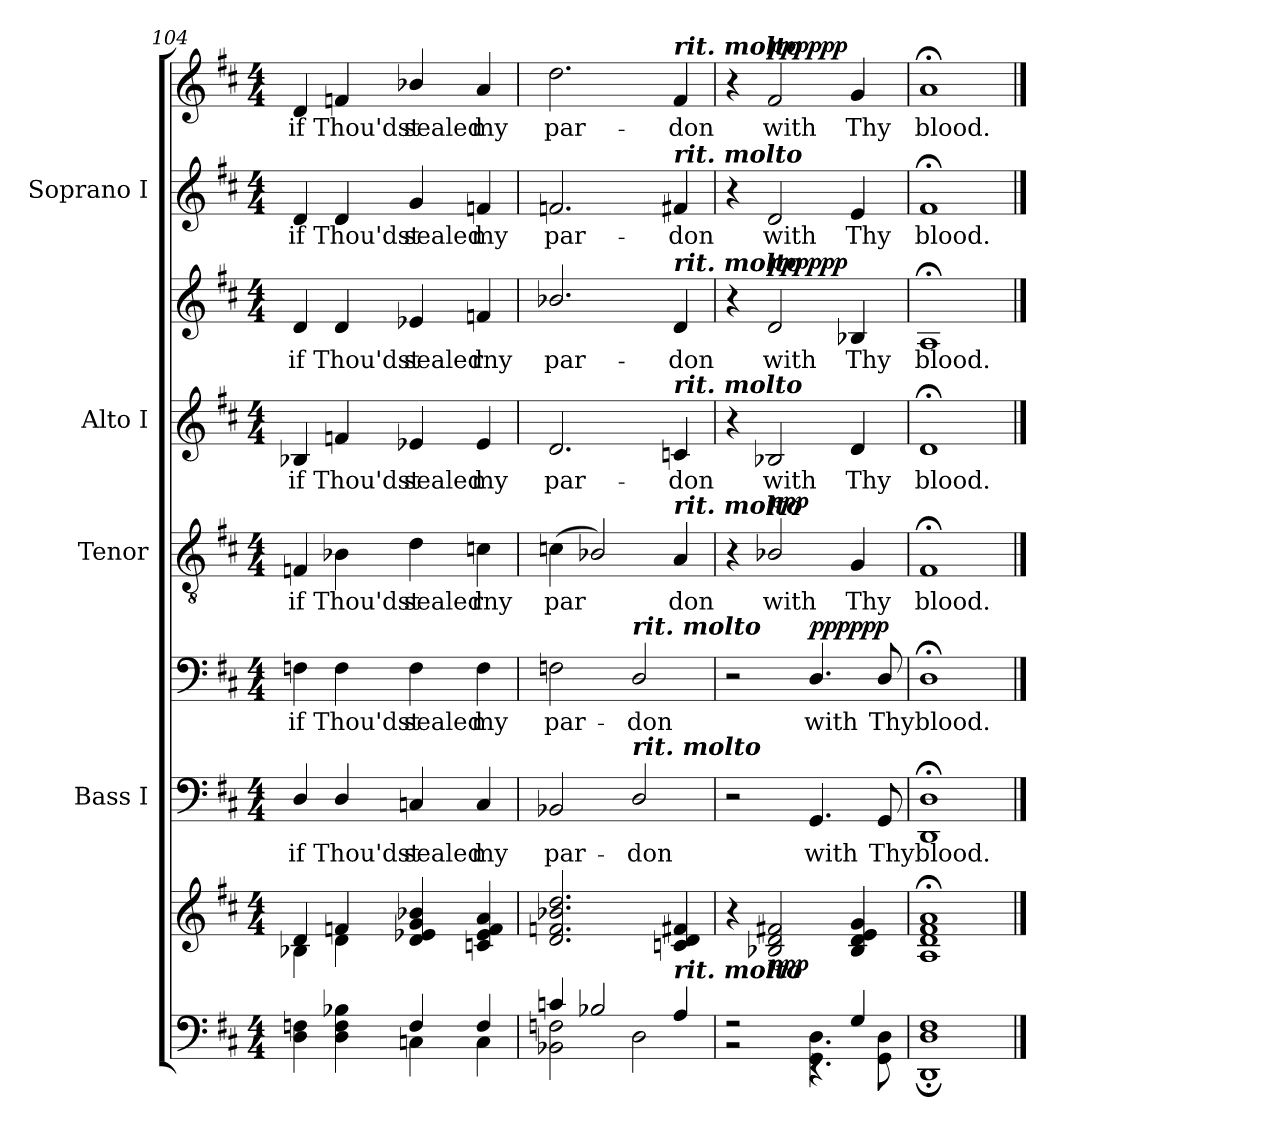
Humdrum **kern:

**kern	**kern	**dynam	**kern	**text	**kern	**text	**dynam	**kern	**text	**dynam	**kern	**text	**kern	**text	**dynam	**kern	**text	**kern	**text	**dynam
*part5	*part5	*part5	*part4	*part4	*part4	*part4	*part4	*part3	*part3	*part3	*part2	*part2	*part2	*part2	*part2	*part1	*part1	*part1	*part1	*part1
*staff9	*staff8	*staff8/9	*staff7	*staff7	*staff6	*staff6	*staff6/7	*staff5	*staff5	*staff5	*staff4	*staff4	*staff3	*staff3	*staff3/4	*staff2	*staff2	*staff1	*staff1	*staff1/2
*	*	*	*I"Bass I	*	*	*	*	*I"Tenor	*	*	*I"Alto I	*	*	*	*	*I"Soprano I	*	*	*	*
*	*	*	*I'B	*	*	*	*	*I'T	*	*	*I'A	*	*	*	*	*I'S	*	*	*	*
!!LO:LB:g=z
*clefF4	*clefG2	*	*clefF4	*	*clefF4	*	*	*clefGv2	*	*	*clefG2	*	*clefG2	*	*	*clefG2	*	*clefG2	*	*
*k[f#c#]	*k[f#c#]	*	*k[f#c#]	*	*k[f#c#]	*	*	*k[f#c#]	*	*	*k[f#c#]	*	*k[f#c#]	*	*	*k[f#c#]	*	*k[f#c#]	*	*
*D:	*D:	*	*D:	*	*D:	*	*	*D:	*	*	*D:	*	*D:	*	*	*D:	*	*D:	*	*
*M4/4	*M4/4	*	*M4/4	*	*M4/4	*	*	*M4/4	*	*	*M4/4	*	*M4/4	*	*	*M4/4	*	*M4/4	*	*
=104	=104	=104	=104	=104	=104	=104	=104	=104	=104	=104	=104	=104	=104	=104	=104	=104	=104	=104	=104	=104
*^	*^	*	*	*	*	*	*	*	*	*	*	*	*	*	*	*	*	*	*	*
!	!	!	!	!	!	!LO:LY:b	!	!LO:LY:b	!	!	!LO:LY:b	!	!	!LO:LY:b	!	!LO:LY:b	!	!	!LO:LY:b	!	!LO:LY:b	!
4D\ 4Fn\	2ryy	4d/	4B-X\	.	4D/	if	4Fn\	if	.	4Fn/	if	.	4B-X/	if	4d/	if	.	4d/	if	4d/	if	.
!	!	!	!	!	!	!LO:LY:b	!	!LO:LY:b	!	!	!LO:LY:b	!	!	!LO:LY:b	!	!LO:LY:b	!	!	!LO:LY:b	!	!LO:LY:b	!
4D\ 4F\ 4B-X\	.	4fn/	4d\	.	4D/	Thou'dst	4F\	Thou'dst	.	4B-X\	Thou'dst	.	4fn/	Thou'dst	4d/	Thou'dst	.	4d/	Thou'dst	4fn/	Thou'dst	.
!	!	!	!	!	!	!LO:LY:b	!	!LO:LY:b	!	!	!LO:LY:b	!	!	!LO:LY:b	!	!LO:LY:b	!	!	!LO:LY:b	!	!LO:LY:b	!
4F/	4Cn\	4d/ 4e-X/ 4g/ 4b-X/	2ryy	.	4Cn/	sealed	4F\	sealed	.	4d\	sealed	.	4e-X/	sealed	4e-X/	sealed	.	4g/	sealed	4b-X/	sealed	.
!	!	!	!	!	!	!LO:LY:b	!	!LO:LY:b	!	!	!LO:LY:b	!	!	!LO:LY:b	!	!LO:LY:b	!	!	!LO:LY:b	!	!LO:LY:b	!
4F/	4C\	4cn/ 4e-/ 4f/ 4a/	.	.	4C/	my	4F\	my	.	4cn\	rny	.	4e-/	my	4fn/	rny	.	4fn/	my	4a/	my	.
=105	=105	=105	=105	=105	=105	=105	=105	=105	=105	=105	=105	=105	=105	=105	=105	=105	=105	=105	=105	=105	=105	=105
!	!	!	!	!	!	!LO:LY:b	!	!LO:LY:b	!	!	!LO:LY:b	!	!	!LO:LY:b	!	!LO:LY:b	!	!	!LO:LY:b	!	!LO:LY:b	!
4cn/	2BB-X\ 2Fn\	2.d/ 2.fn/ 2.b-X/ 2.dd/	2ryy	.	2BB-X/	par-	2Fn\	par-	.	(>4cn\	par­	.	2.d/	par-	2.b-X/	par-	.	2.fn/	par-	2.dd\	par-	.
2B-X/	.	.	.	.	.	.	.	.	.	2B-X/)	.	.	.	.	.	.	.	.	.	.	.	.
!	!	!	!	!	!	!	!LO:TX:a:Bi:t=rit. molto	!	!	!	!	!	!	!	!	!	!	!	!	!	!	!
!	!	!	!	!	!LO:TX:a:Bi:t=rit. molto	!	!	!	!	!	!	!	!	!	!	!	!	!	!	!	!	!
!	!	!	!	!	!	!LO:LY:b	!	!LO:LY:b	!	!	!	!	!	!	!	!	!	!	!	!	!	!
.	2D\	.	2ryy	.	2D/	-don	2D/	-don	.	.	.	.	.	.	.	.	.	.	.	.	.	.
!	!	!	!	!	!	!	!	!	!	!	!	!	!	!	!	!	!	!	!	!LO:TX:a:Bi:t=rit. molto	!	!
!	!	!	!	!	!	!	!	!	!	!	!	!	!	!	!	!	!	!LO:TX:a:Bi:t=rit. molto	!	!	!	!
!	!	!	!	!	!	!	!	!	!	!	!	!	!	!	!LO:TX:a:Bi:t=rit. molto	!	!	!	!	!	!	!
!	!	!	!	!	!	!	!	!	!	!	!	!	!LO:TX:a:Bi:t=rit. molto	!	!	!	!	!	!	!	!	!
!	!	!	!	!	!	!	!	!	!	!LO:TX:a:Bi:t=rit. molto	!	!	!	!	!	!	!	!	!	!	!	!
!LO:TX:a:Bi:t=rit. molto	!	!	!	!	!	!	!	!	!	!	!	!	!	!	!	!	!	!	!	!	!	!
!	!	!	!	!	!	!	!	!	!	!	!LO:LY:b	!	!	!LO:LY:b	!	!LO:LY:b	!	!	!LO:LY:b	!	!LO:LY:b	!
4A/	.	4cn/ 4d/ 4f#X/	.	.	.	.	.	.	.	4A/	don	.	4cn/	-don	4d/	-don	.	4f#X/	-don	4f#i/	-don	.
=106	=106	=106	=106	=106	=106	=106	=106	=106	=106	=106	=106	=106	=106	=106	=106	=106	=106	=106	=106	=106	=106	=106
2r	2r	4r	2ryy	.	2r	.	2r	.	.	4r	.	.	4r	.	4r	.	.	4r	.	4r	.	.
!	!	!	!	!LO:DY:b	!	!	!	!	!	!	!LO:LY:b	!LO:DY:b	!	!LO:LY:b	!	!LO:LY:b	!LO:DY:b=2	!	!LO:LY:b	!	!LO:LY:b	!
!	!	!	!	!	!	!	!	!	!	!	!	!	!	!	!	!	!LO:DY:n=1:b	!	!	!	!	!LO:DY:b=2
!	!	!	!	!	!	!	!	!	!	!	!	!	!	!	!	!	!	!	!	!	!	!LO:DY:n=1:b
.	.	2B-X/ 2d/ 2f#X/	.	ppp	.	.	.	.	.	2B-X/	with	ppp	2B-X/	with	2d/	with	ppp ppp	2d/	with	2f#/	with	ppp ppp
!	!	!	!	!	!	!LO:LY:b	!	!LO:LY:b	!LO:DY:b=2	!	!	!	!	!	!	!	!	!	!	!	!	!
!	!	!	!	!	!	!	!	!	!LO:DY:n=1:b	!	!	!	!	!	!	!	!	!	!	!	!	!
4.GG\ 4.D\	4rEE	.	2ryy	.	4.GG/	with	4.D/	with	ppp ppp	.	.	.	.	.	.	.	.	.	.	.	.	.
!	!	!	!	!	!	!	!	!	!	!	!LO:LY:b	!	!	!LO:LY:b	!	!LO:LY:b	!	!	!LO:LY:b	!	!LO:LY:b	!
.	4G/	4B-/ 4d/ 4e/ 4g/	.	.	.	.	.	.	.	4G/	Thy	.	4d/	Thy	4B-X/	Thy	.	4e/	Thy	4g/	Thy	.
!	!	!	!	!	!	!LO:LY:b	!	!LO:LY:b	!	!	!	!	!	!	!	!	!	!	!	!	!	!
8GG\ 8D\	.	.	.	.	8GG/	Thy	8D/	Thy	.	.	.	.	.	.	.	.	.	.	.	.	.	.
=107	=107	=107	=107	=107	=107	=107	=107	=107	=107	=107	=107	=107	=107	=107	=107	=107	=107	=107	=107	=107	=107	=107
!	!	!	!	!	!	!LO:LY:b	!	!LO:LY:b	!	!	!LO:LY:b	!	!	!LO:LY:b	!	!LO:LY:b	!	!	!LO:LY:b	!	!LO:LY:b	!
1D 1F#	1DD;	1d;< 1f#;< 1a;<	1A	.	1DD; 1D;	blood.	1D;<	blood.	.	1F#i;	blood.	.	1d;	blood.	1A;	blood.	.	1f#i;	blood.	1a;	blood.	.
*v	*v	*	*	*	*	*	*	*	*	*	*	*	*	*	*	*	*	*	*	*	*	*
*	*v	*v	*	*	*	*	*	*	*	*	*	*	*	*	*	*	*	*	*	*	*
==	==	==	==	==	==	==	==	==	==	==	==	==	==	==	==	==	==	==	==	==
*-	*-	*-	*-	*-	*-	*-	*-	*-	*-	*-	*-	*-	*-	*-	*-	*-	*-	*-	*-	*-
